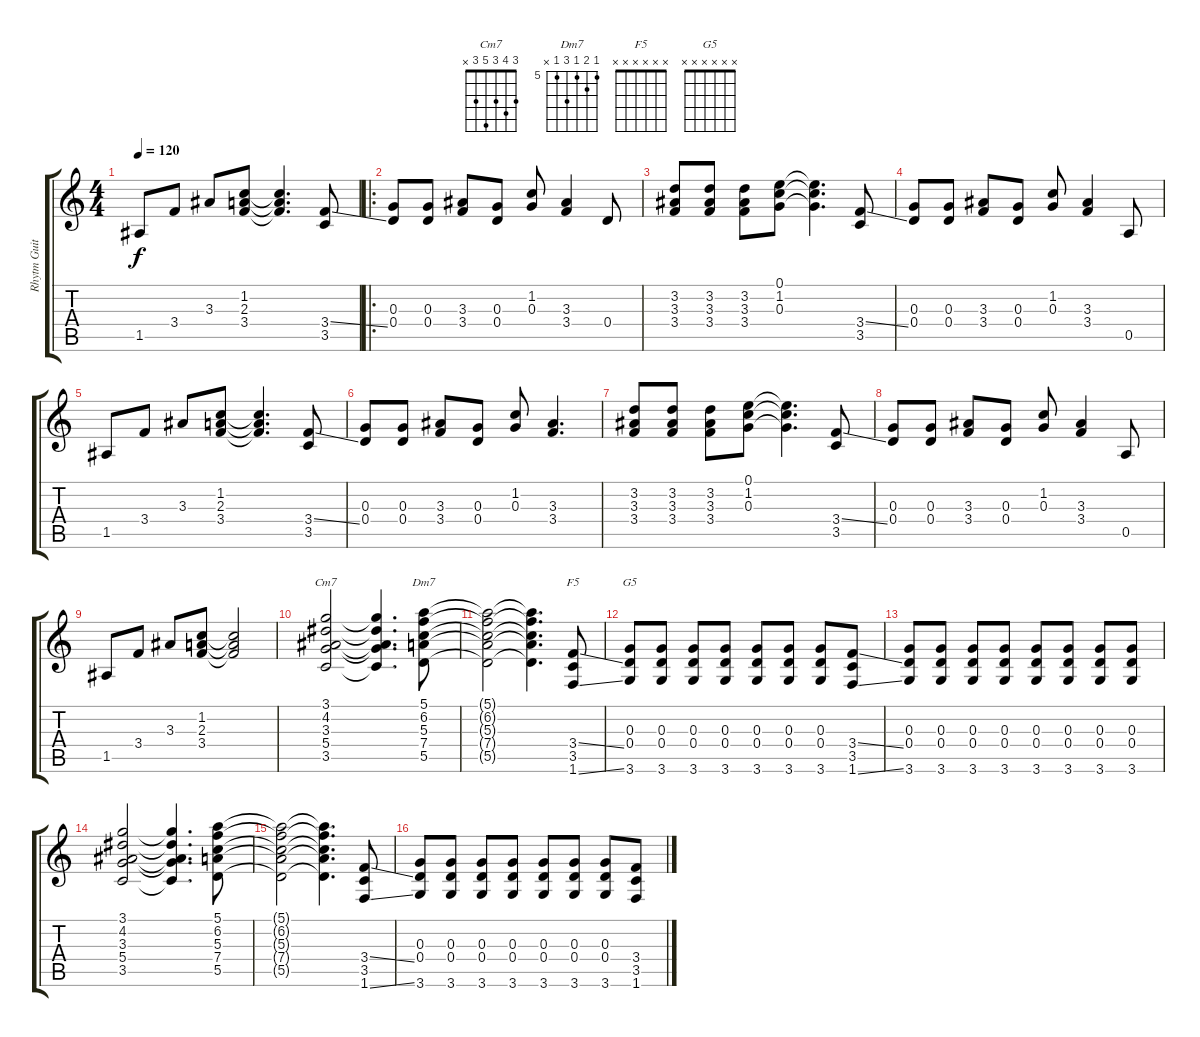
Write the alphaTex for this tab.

\track ("Rhytm Guitar 1" "Rhytm Guit") {instrument overdrivenguitar}
\staff {score tabs}
\tuning (E4 B3 G3 D3 A2 E2) {hide}
\chord ("Cm7" 3 4 3 5 3 x)
\chord ("Dm7" 5 6 5 7 5 x) {firstfret 5}
\chord ("F5" x x x x x x)
\chord ("G5" x x x x x x)
\ts (4 4)
\tempo 120
\clef g2
\ks c
1.5.8{dy f} 3.4.8 3.3.8 (1.2 2.3 3.4).8 (1.2{t} 2.3{t} 3.4{t}).4{d} (3.4{ss} 3.5).8 |
\ro
(0.3 0.4).8 (0.3 0.4).8 (3.3 3.4).8 (0.3 0.4).8 (1.2 0.3).8 (3.3 3.4).4 0.4.8 |
(3.2 3.3 3.4).8 (3.2 3.3 3.4).8 (3.2 3.3 3.4).8 (0.1 1.2 0.3).8 (0.1{t} 1.2{t} 0.3{t}).4{d} (3.4{ss} 3.5).8 |
(0.3 0.4).8 (0.3 0.4).8 (3.3 3.4).8 (0.3 0.4).8 (1.2 0.3).8 (3.3 3.4).4 0.5.8 |
1.5.8 3.4.8 3.3.8 (1.2 2.3 3.4).8 (1.2{t} 2.3{t} 3.4{t}).4{d} (3.4{ss} 3.5).8 |
(0.3 0.4).8 (0.3 0.4).8 (3.3 3.4).8 (0.3 0.4).8 (1.2 0.3).8 (3.3 3.4).4{d} |
(3.2 3.3 3.4).8 (3.2 3.3 3.4).8 (3.2 3.3 3.4).8 (0.1 1.2 0.3).8 (0.1{t} 1.2{t} 0.3{t}).4{d} (3.4{ss} 3.5).8 |
(0.3 0.4).8 (0.3 0.4).8 (3.3 3.4).8 (0.3 0.4).8 (1.2 0.3).8 (3.3 3.4).4 0.5.8 |
1.5.8 3.4.8 3.3.8 (1.2 2.3 3.4).8 (1.2{t} 2.3{t} 3.4{t}).2 |
(3.1 4.2 3.3 5.4 3.5).2{ch "Cm7"} (3.1{t} 4.2{t} 3.3{t} 5.4{t} 3.5{t}).4{d} (5.1 6.2 5.3 7.4 5.5).8{ch "Dm7"} |
(5.1{t} 6.2{t} 5.3{t} 7.4{t} 5.5{t}).2 (5.1{t} 6.2{t} 5.3{t} 7.4{t} 5.5{t}).4{d} (3.4{ss} 3.5 1.6{ss}).8{ch "F5"} |
(0.3 0.4 3.6).8{ch "G5"} (0.3 0.4 3.6).8 (0.3 0.4 3.6).8 (0.3 0.4 3.6).8 (0.3 0.4 3.6).8 (0.3 0.4 3.6).8 (0.3 0.4 3.6).8 (3.4{ss} 3.5 1.6{ss}).8 |
(0.3 0.4 3.6).8 (0.3 0.4 3.6).8 (0.3 0.4 3.6).8 (0.3 0.4 3.6).8 (0.3 0.4 3.6).8 (0.3 0.4 3.6).8 (0.3 0.4 3.6).8 (0.3 0.4 3.6).8 |
(3.1 4.2 3.3 5.4 3.5).2 (3.1{t} 4.2{t} 3.3{t} 5.4{t} 3.5{t}).4{d} (5.1 6.2 5.3 7.4 5.5).8 |
(5.1{t} 6.2{t} 5.3{t} 7.4{t} 5.5{t}).2 (5.1{t} 6.2{t} 5.3{t} 7.4{t} 5.5{t}).4{d} (3.4{ss} 3.5 1.6{ss}).8 |
(0.3 0.4 3.6).8 (0.3 0.4 3.6).8 (0.3 0.4 3.6).8 (0.3 0.4 3.6).8 (0.3 0.4 3.6).8 (0.3 0.4 3.6).8 (0.3 0.4 3.6).8 (3.4{ss} 3.5 1.6{ss}).8
